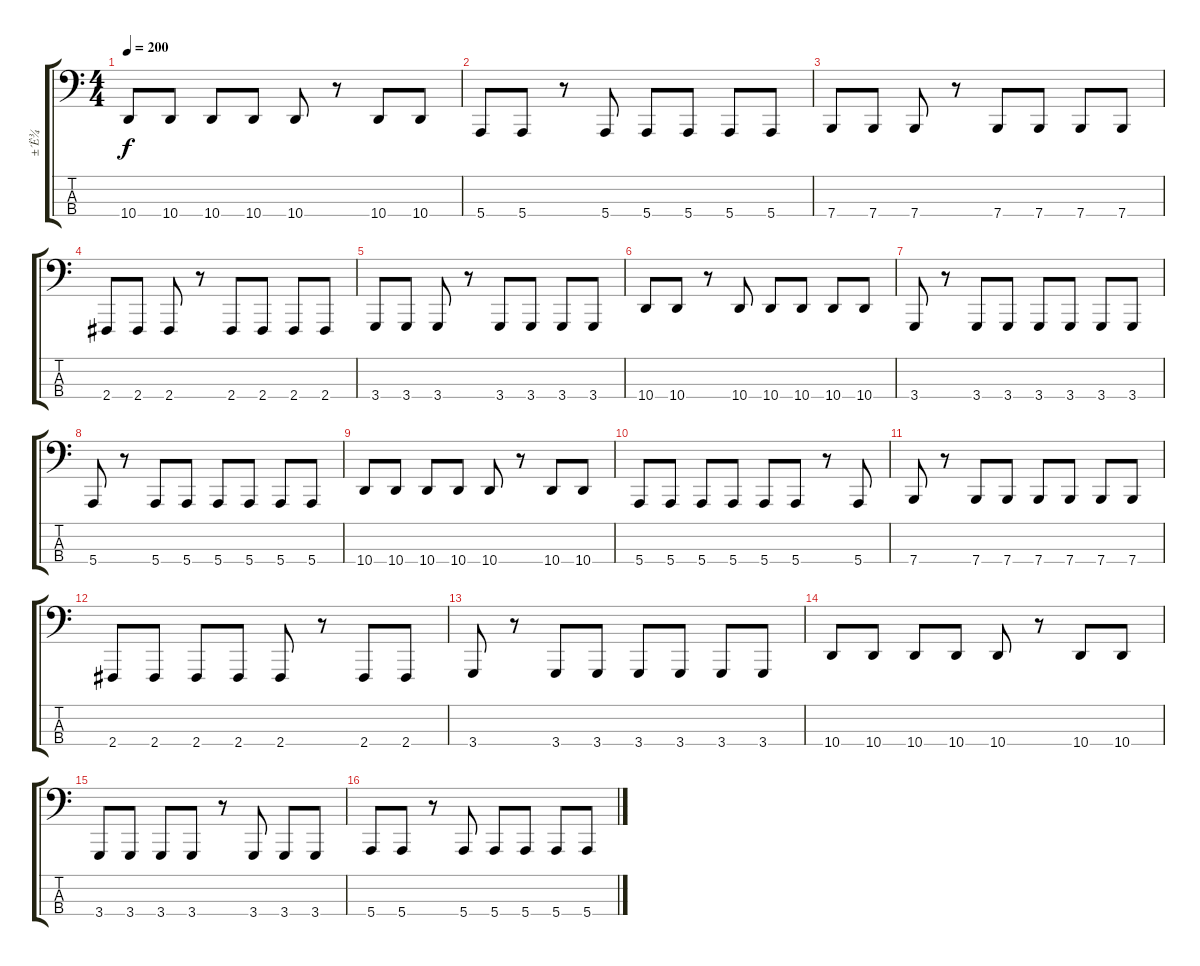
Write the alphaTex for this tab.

\track ("±´Ë¾" "±´Ë¾") {instrument synthvoice}
\staff {score tabs}
\tuning (G2 D2 A1 E1) {hide}
\ts (4 4)
\tempo 200
\clef f4
\ks c
10.4.8{dy f} 10.4.8 10.4.8 10.4.8 10.4.8 r.8 10.4.8 10.4.8 |
5.4.8 5.4.8 r.8 5.4.8 5.4.8 5.4.8 5.4.8 5.4.8 |
7.4.8 7.4.8 7.4.8 r.8 7.4.8 7.4.8 7.4.8 7.4.8 |
2.4.8 2.4.8 2.4.8 r.8 2.4.8 2.4.8 2.4.8 2.4.8 |
3.4.8 3.4.8 3.4.8 r.8 3.4.8 3.4.8 3.4.8 3.4.8 |
10.4.8 10.4.8 r.8 10.4.8 10.4.8 10.4.8 10.4.8 10.4.8 |
3.4.8 r.8 3.4.8 3.4.8 3.4.8 3.4.8 3.4.8 3.4.8 |
5.4.8 r.8 5.4.8 5.4.8 5.4.8 5.4.8 5.4.8 5.4.8 |
10.4.8 10.4.8 10.4.8 10.4.8 10.4.8 r.8 10.4.8 10.4.8 |
5.4.8 5.4.8 5.4.8 5.4.8 5.4.8 5.4.8 r.8 5.4.8 |
7.4.8 r.8 7.4.8 7.4.8 7.4.8 7.4.8 7.4.8 7.4.8 |
2.4.8 2.4.8 2.4.8 2.4.8 2.4.8 r.8 2.4.8 2.4.8 |
3.4.8 r.8 3.4.8 3.4.8 3.4.8 3.4.8 3.4.8 3.4.8 |
10.4.8 10.4.8 10.4.8 10.4.8 10.4.8 r.8 10.4.8 10.4.8 |
3.4.8 3.4.8 3.4.8 3.4.8 r.8 3.4.8 3.4.8 3.4.8 |
5.4.8 5.4.8 r.8 5.4.8 5.4.8 5.4.8 5.4.8 5.4.8
